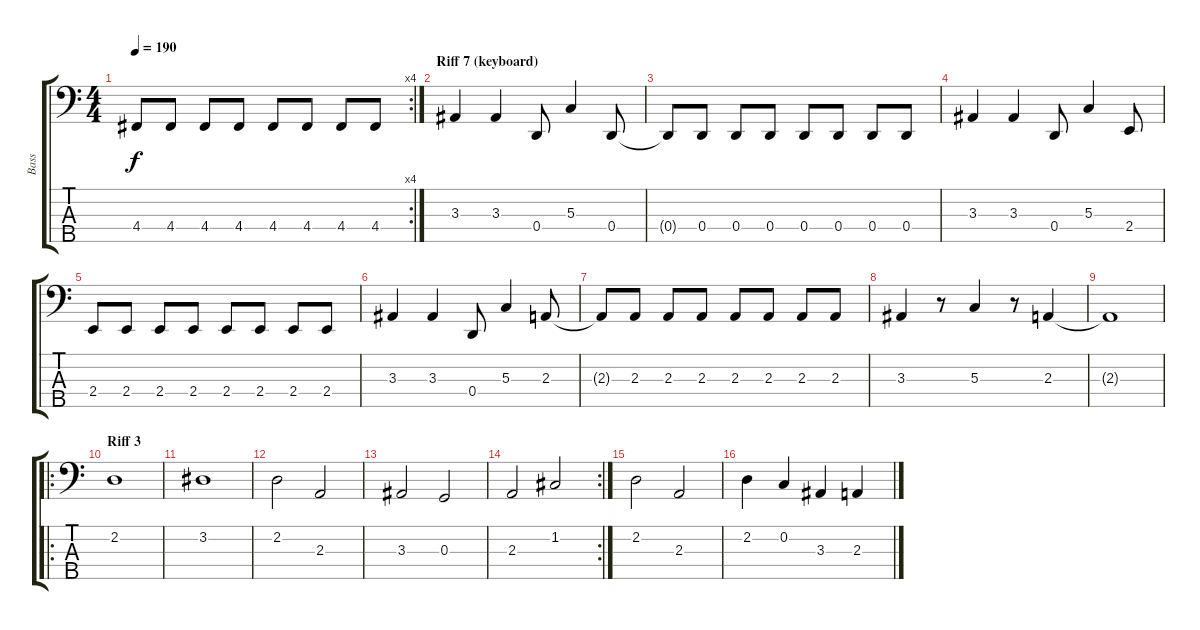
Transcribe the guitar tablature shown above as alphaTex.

\track ("Bass" "Bass") {instrument electricbasspick}
\staff {score tabs}
\tuning (F2 C2 G1 D1 A0) {hide}
\rc 4
\ts (4 4)
\tempo 190
\clef f4
\ks c
4.4{t}.8{dy f} 4.4.8 4.4.8 4.4.8 4.4.8 4.4.8 4.4.8 4.4.8 |
\section ("" "Riff 7 (keyboard)")
3.3.4 3.3.4 0.4.8 5.3.4 0.4.8 |
0.4{t}.8 0.4.8 0.4.8 0.4.8 0.4.8 0.4.8 0.4.8 0.4.8 |
3.3.4 3.3.4 0.4.8 5.3.4 2.4.8 |
2.4.8 2.4.8 2.4.8 2.4.8 2.4.8 2.4.8 2.4.8 2.4.8 |
3.3.4 3.3.4 0.4.8 5.3.4 2.3.8 |
2.3{t}.8 2.3.8 2.3.8 2.3.8 2.3.8 2.3.8 2.3.8 2.3.8 |
3.3.4 r.8 5.3.4 r.8 2.3.4 |
2.3{t}.1 |
\ro
\section ("" "Riff 3")
2.2.1 |
3.2.1 |
2.2.2 2.3.2 |
3.3.2 0.3.2 |
\rc 2
2.3.2 1.2.2 |
2.2.2 2.3.2 |
2.2.4 0.2.4 3.3.4 2.3.4
